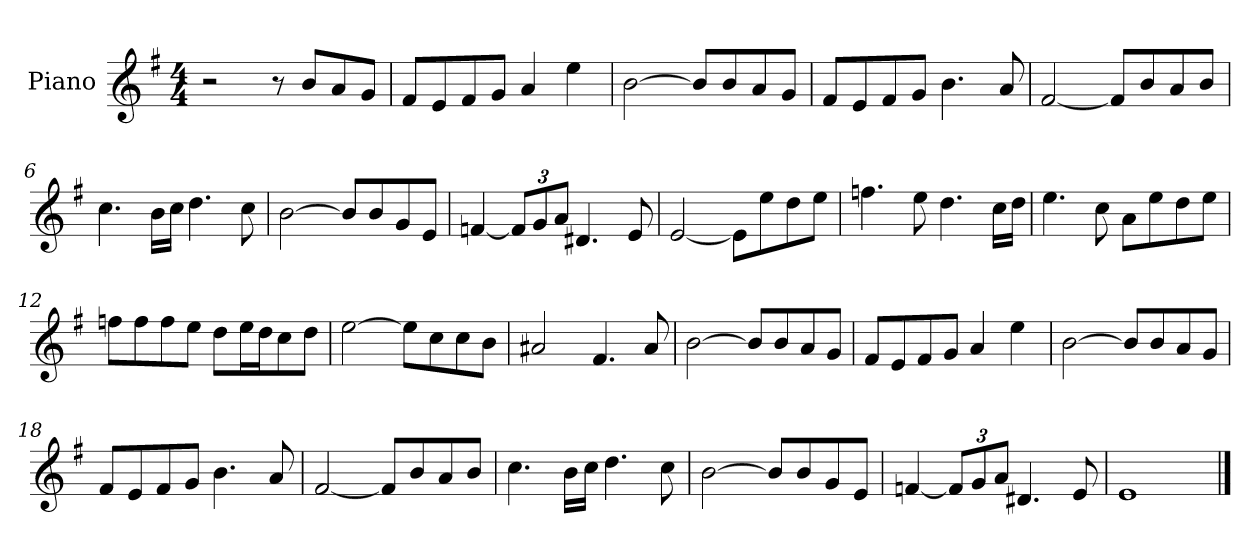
**kern
*part1
*staff1
*I"Piano
*I'Pno.
*clefG2
*k[f#]
*G:
*M4/4
=1
2r
8r
8b/L
8a/
8g/J
=2
8f#/L
8e/
8f#/
8g/J
4a/
4ee\
=3
[2b\
8b/L]
8b/
8a/
8g/J
=4
8f#/L
8e/
8f#/
8g/J
4.b\
8a/
!!LO:LB:g=z
=5
[2f#/
8f#/L]
8b/
8a/
8b/J
=6
4.cc\
16b\LL
16cc\JJ
4.dd\
8cc\
=7
[2b\
8b/L]
8b/
8g/
8e/J
=8
[4fn/
*Xbrackettup
12f/L]
12g/
12a/J
4.d#X/
8e/
!!LO:LB:g=z
=9
[2e/
8e\L]
8ee\
8dd\
8ee\J
=10
4.ffn\
8ee\
4.dd\
16cc\LL
16dd\JJ
=11
4.ee\
8cc\
8a\L
8ee\
8dd\
8ee\J
=12
8ffn\L
8ff\
8ff\
8ee\J
8dd\L
16ee\L
16dd\J
8cc\
8dd\J
!!LO:LB:g=z
=13
[2ee\
8ee\L]
8cc\
8cc\
8b\J
=14
2a#X/
4.f#/
8a#/
=15
[2b\
8b/L]
8b/
8a/
8g/J
=16
8f#/L
8e/
8f#/
8g/J
4a/
4ee\
!!LO:LB:g=z
=17
[2b\
8b/L]
8b/
8a/
8g/J
=18
8f#/L
8e/
8f#/
8g/J
4.b\
8a/
=19
[2f#/
8f#/L]
8b/
8a/
8b/J
=20
4.cc\
16b\LL
16cc\JJ
4.dd\
8cc\
!!LO:LB:g=z
=21
[2b\
8b/L]
8b/
8g/
8e/J
=22
[4fn/
12f/L]
12g/
12a/J
4.d#X/
8e/
=23
1e
==
*-
